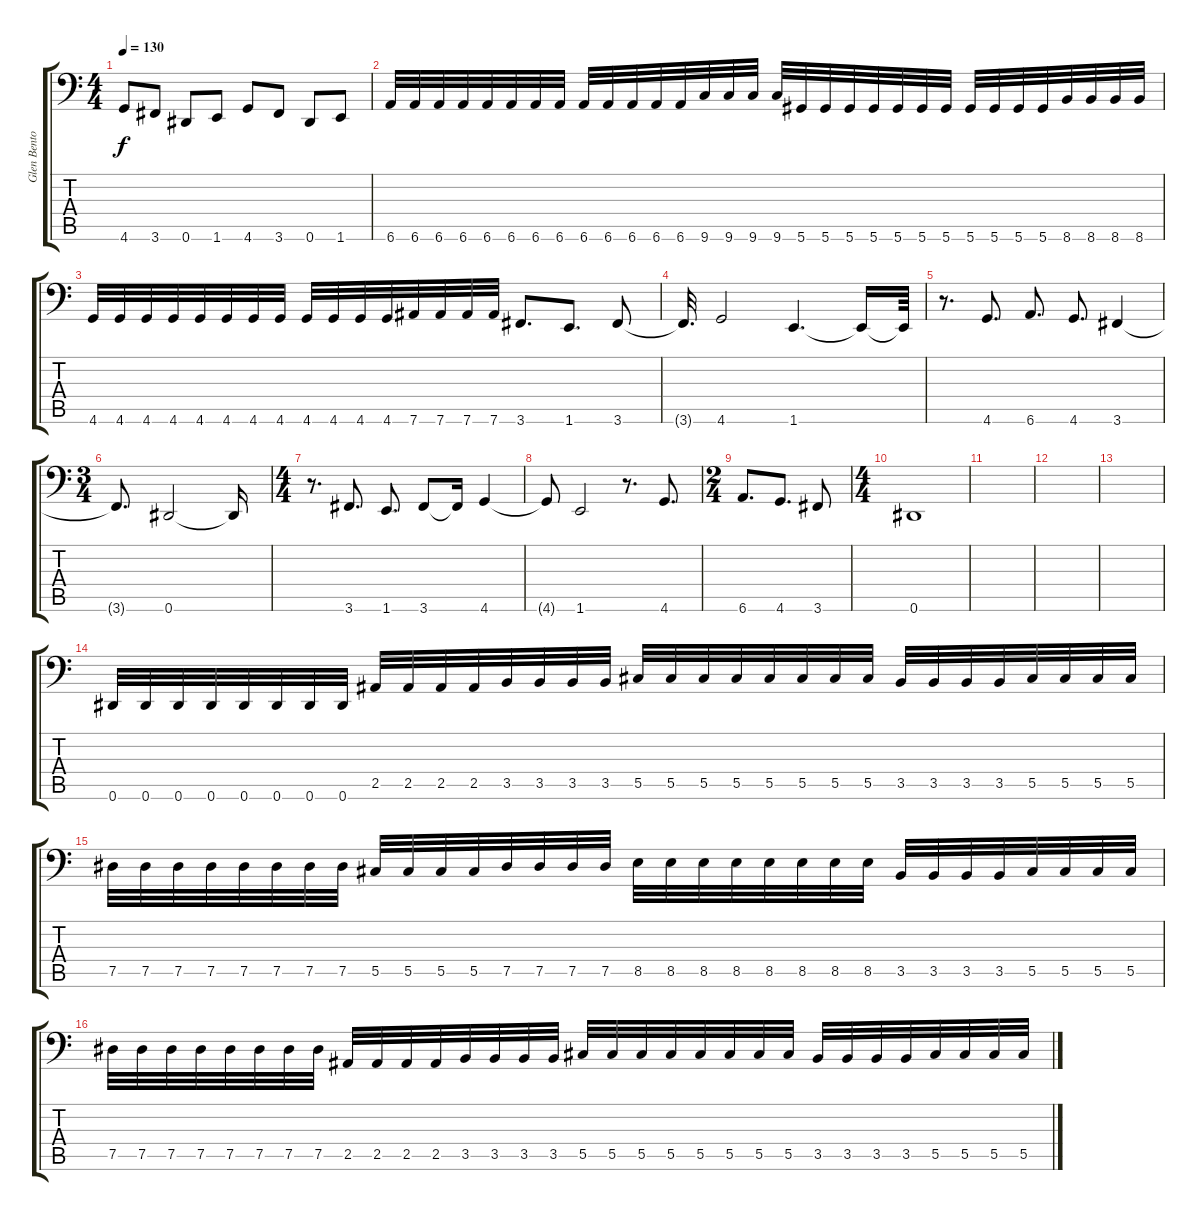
\track ("Glen Benton" "Glen Bento") {instrument electricbasspick}
\staff {score tabs}
\tuning (Eb3 Bb2 Gb2 Db2 Ab1 Eb1) {hide}
\ts (4 4)
\tempo 130
\clef f4
\ks c
4.6.8{dy f} 3.6.8 0.6.8 1.6.8 4.6.8 3.6.8 0.6.8 1.6.8 |
6.6.32 6.6.32 6.6.32 6.6.32 6.6.32 6.6.32 6.6.32 6.6.32 6.6.32 6.6.32 6.6.32 6.6.32 6.6.32 9.6.32 9.6.32 9.6.32 9.6.32 5.6.32 5.6.32 5.6.32 5.6.32 5.6.32 5.6.32 5.6.32 5.6.32 5.6.32 5.6.32 5.6.32 8.6.32 8.6.32 8.6.32 8.6.32 |
4.6.32 4.6.32 4.6.32 4.6.32 4.6.32 4.6.32 4.6.32 4.6.32 4.6.32 4.6.32 4.6.32 4.6.32 7.6.32 7.6.32 7.6.32 7.6.32 3.6.8{d} 1.6.8{d} 3.6.8 |
3.6{t}.32{d} 4.6.2 1.6.4{d} 1.6{t}.16 1.6{t}.64 |
r.8{d} 4.6.8{d} 6.6.8{d} 4.6.8{d} 3.6.4 |
\ts (3 4)
3.6{t}.8{d} 0.6.2 0.6{t}.16 |
\ts (4 4)
r.8{d} 3.6.8{d} 1.6.8{d} 3.6.8 3.6{t}.16 4.6.4 |
4.6{t}.8 1.6.2 r.8{d} 4.6.8{d} |
\ts (2 4)
6.6.8{d} 4.6.8{d} 3.6.8 |
\ts (4 4)
0.6.1 |
|
|
|
0.6.32 0.6.32 0.6.32 0.6.32 0.6.32 0.6.32 0.6.32 0.6.32 2.5.32 2.5.32 2.5.32 2.5.32 3.5.32 3.5.32 3.5.32 3.5.32 5.5.32 5.5.32 5.5.32 5.5.32 5.5.32 5.5.32 5.5.32 5.5.32 3.5.32 3.5.32 3.5.32 3.5.32 5.5.32 5.5.32 5.5.32 5.5.32 |
7.5.32 7.5.32 7.5.32 7.5.32 7.5.32 7.5.32 7.5.32 7.5.32 5.5.32 5.5.32 5.5.32 5.5.32 7.5.32 7.5.32 7.5.32 7.5.32 8.5.32 8.5.32 8.5.32 8.5.32 8.5.32 8.5.32 8.5.32 8.5.32 3.5.32 3.5.32 3.5.32 3.5.32 5.5.32 5.5.32 5.5.32 5.5.32 |
7.5.32 7.5.32 7.5.32 7.5.32 7.5.32 7.5.32 7.5.32 7.5.32 2.5.32 2.5.32 2.5.32 2.5.32 3.5.32 3.5.32 3.5.32 3.5.32 5.5.32 5.5.32 5.5.32 5.5.32 5.5.32 5.5.32 5.5.32 5.5.32 3.5.32 3.5.32 3.5.32 3.5.32 5.5.32 5.5.32 5.5.32 5.5.32
